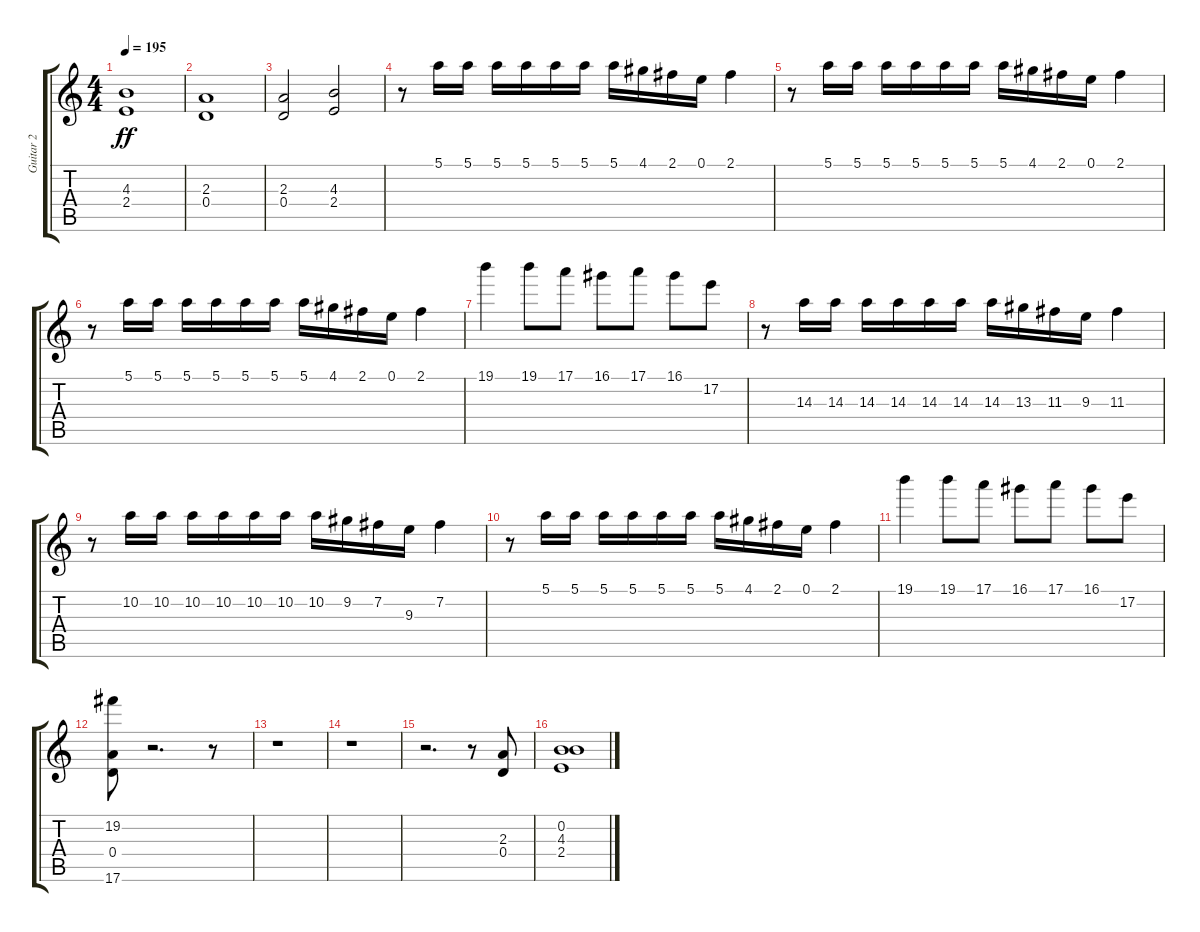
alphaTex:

\track ("Guitar 2" "Guitar 2") {instrument overdrivenguitar}
\staff {score tabs}
\tuning (E4 B3 G3 D3 A2 E2) {hide}
\ts (4 4)
\tempo 195
\clef g2
\ks c
(4.3 2.4).1{dy ff} |
(2.3 0.4).1 |
(2.3 0.4).2 (4.3 2.4).2 |
r.8 5.1.16 5.1.16 5.1.16 5.1.16 5.1.16 5.1.16 5.1.16 4.1.16 2.1.16 0.1.16 2.1.4 |
r.8 5.1.16 5.1.16 5.1.16 5.1.16 5.1.16 5.1.16 5.1.16 4.1.16 2.1.16 0.1.16 2.1.4 |
r.8 5.1.16 5.1.16 5.1.16 5.1.16 5.1.16 5.1.16 5.1.16 4.1.16 2.1.16 0.1.16 2.1.4 |
19.1.4 19.1.8 17.1.8 16.1.8 17.1.8 16.1.8 17.2.8 |
r.8 14.3.16 14.3.16 14.3.16 14.3.16 14.3.16 14.3.16 14.3.16 13.3.16 11.3.16 9.3.16 11.3.4 |
r.8 10.2.16 10.2.16 10.2.16 10.2.16 10.2.16 10.2.16 10.2.16 9.2.16 7.2.16 9.3.16 7.2.4 |
r.8 5.1.16 5.1.16 5.1.16 5.1.16 5.1.16 5.1.16 5.1.16 4.1.16 2.1.16 0.1.16 2.1.4 |
19.1.4 19.1.8 17.1.8 16.1.8 17.1.8 16.1.8 17.2.8 |
(19.2 0.4 17.6).8{balance 0} r.2{d} r.8 |
r.1 |
r.1 |
r.2{d} r.8 (2.3 0.4).8 |
(0.2 4.3 2.4).1
